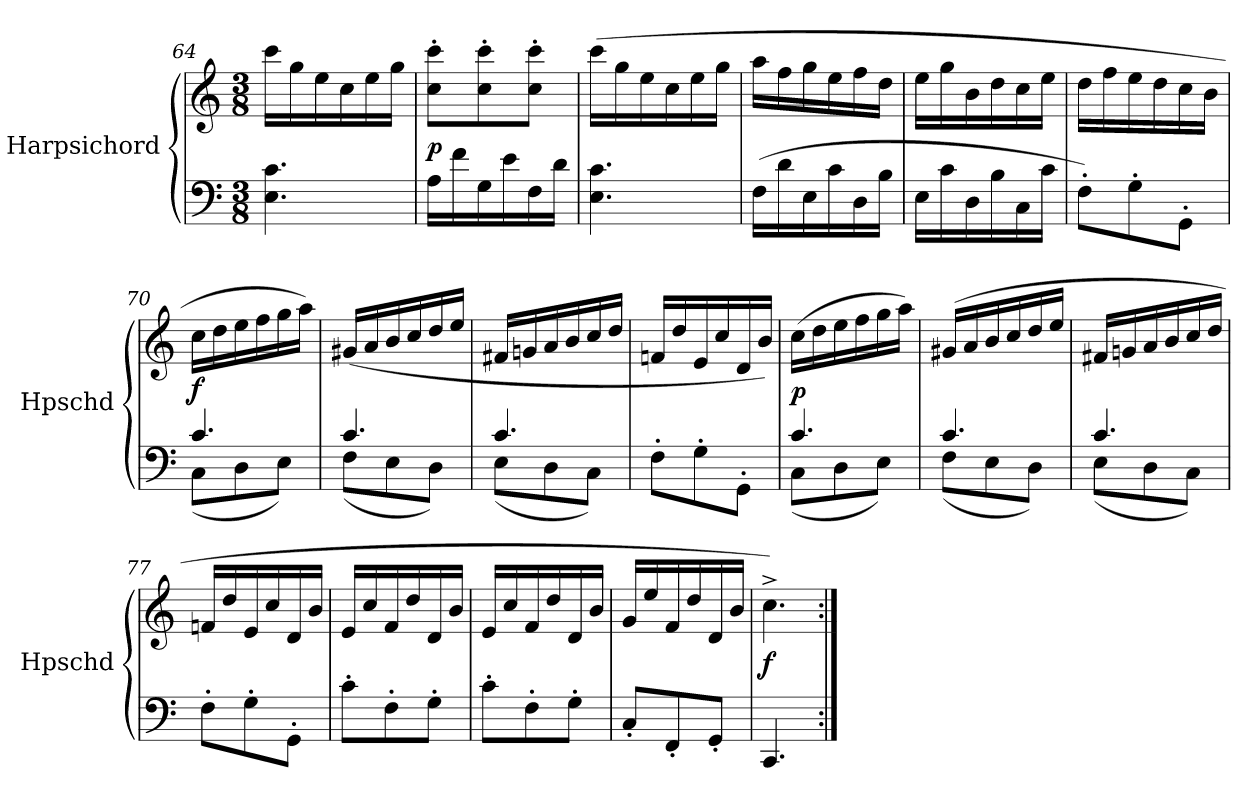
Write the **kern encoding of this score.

**kern	**kern	**dynam
*part1	*part1	*part1
*staff2	*staff1	*staff1/2
*I"Harpsichord	*	*
*I'Hpschd	*	*
*clefF4	*clefG2	*
*k[]	*k[]	*
*M3/8	*M3/8	*
=64	=64	=64
4.E\ 4.c\	16ccc\LL	.
.	16gg\	.
.	16ee\	.
.	16cc\	.
.	16ee\	.
.	16gg\JJ	.
=65	=65	=65
16A\LL	8cc'\ 8ccc'\L	p
16f\	.	.
16G\	8cc'\ 8ccc'\	.
16e\	.	.
16F\	8cc'\ 8ccc'\J	.
16d\JJ	.	.
=66	=66	=66
4.E\ 4.c\	(16ccc\LL	.
.	16gg\	.
.	16ee\	.
.	16cc\	.
.	16ee\	.
.	16gg\JJ	.
=67	=67	=67
(16F\LL	16aa\LL	.
16d\	16ff\	.
16E\	16gg\	.
16c\	16ee\	.
16D\	16ff\	.
16B\JJ	16dd\JJ	.
=68	=68	=68
16E\LL	16ee\LL	.
16c\	16gg\	.
16D\	16b\	.
16B\	16dd\	.
16C\	16cc\	.
16c\JJ	16ee\JJ	.
=69	=69	=69
8F'\L)	16dd\LL	.
.	16ff\	.
8G'\	16ee\	.
.	16dd\	.
8GG'\J	16cc\	.
.	16b\JJ	.
=70	=70	=70
*^	*	*
4.c/	(8C\L	16cc\LL	f
.	.	16dd\	.
.	8D\	16ee\	.
.	.	16ff\	.
.	8E\J)	16gg\	.
.	.	16aa\JJ)	.
=71	=71	=71	=71
4.c/	(8F\L	(16g#X/LL	.
.	.	16a/	.
.	8E\	16b/	.
.	.	16cc/	.
.	8D\J)	16dd/	.
.	.	16ee/JJ	.
=72	=72	=72	=72
4.c/	(8E\L	16f#X/LL	.
.	.	16gn/	.
.	8D\	16a/	.
.	.	16b/	.
.	8C\J)	16cc/	.
.	.	16dd/JJ	.
*v	*v	*	*
=73	=73	=73
8F'\L	16fn/LL	.
.	16dd/	.
8G'\	16e/	.
.	16cc/	.
8GG'\J	16d/	.
.	16b/JJ)	.
=74	=74	=74
*^	*	*
4.c/	(8C\L	(16cc\LL	p
.	.	16dd\	.
.	8D\	16ee\	.
.	.	16ff\	.
.	8E\J)	16gg\	.
.	.	16aa\JJ)	.
=75	=75	=75	=75
4.c/	(8F\L	(16g#X/LL	.
.	.	16a/	.
.	8E\	16b/	.
.	.	16cc/	.
.	8D\J)	16dd/	.
.	.	16ee/JJ	.
=76	=76	=76	=76
4.c/	(8E\L	16f#X/LL	.
.	.	16gn/	.
.	8D\	16a/	.
.	.	16b/	.
.	8C\J)	16cc/	.
.	.	16dd/JJ	.
*v	*v	*	*
=77	=77	=77
8F'\L	16fn/LL	.
.	16dd/	.
8G'\	16e/	.
.	16cc/	.
8GG'\J	16d/	.
.	16b/JJ	.
=78	=78	=78
8c'\L	16e/LL	.
.	16cc/	.
8F'\	16f/	.
.	16dd/	.
8G'\J	16d/	.
.	16b/JJ	.
=79	=79	=79
8c'\L	16e/LL	.
.	16cc/	.
8F'\	16f/	.
.	16dd/	.
8G'\J	16d/	.
.	16b/JJ	.
=80	=80	=80
8C'/L	16g/LL	.
.	16ee/	.
8FF'/	16f/	.
.	16dd/	.
8GG'/J	16d/	.
.	16b/JJ	.
=81	=81	=81
4.CC/	4.cc^\)	f
=:|!	=:|!	=:|!
*-	*-	*-
